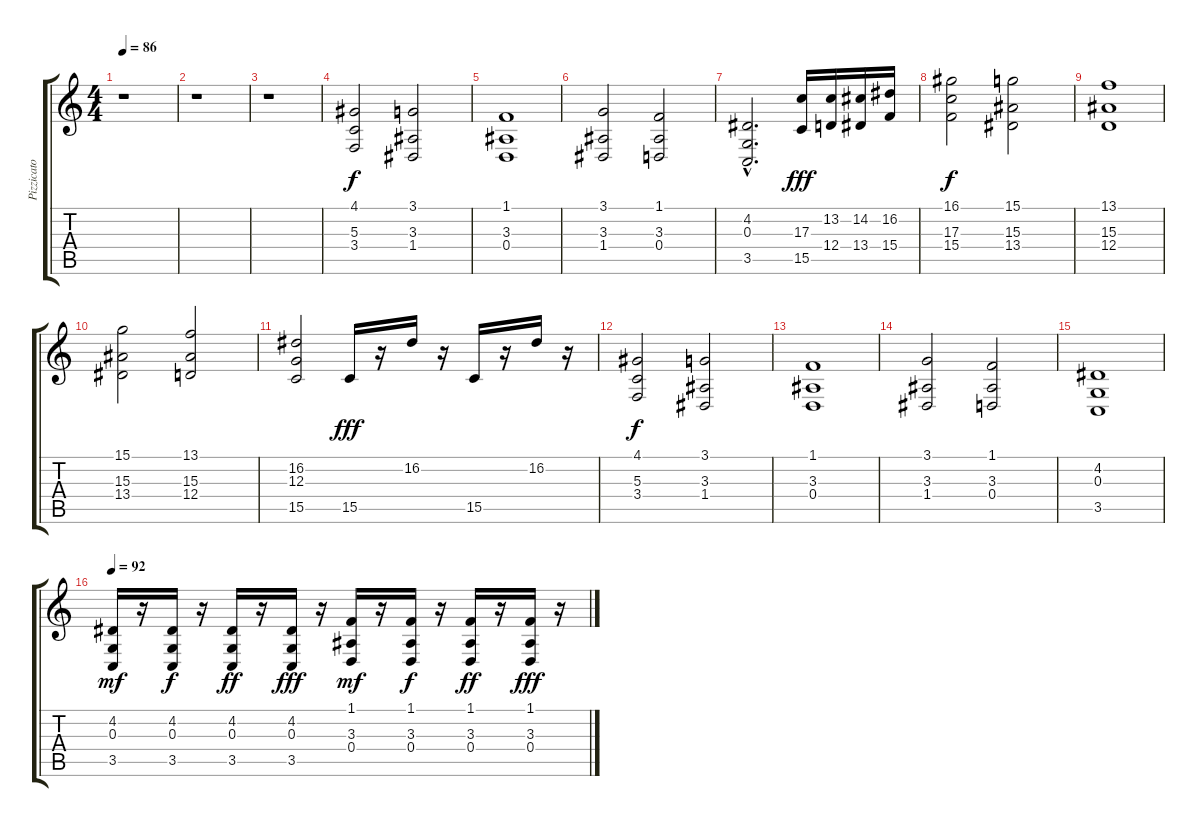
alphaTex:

\track ("Pizzicato Strings" "Pizzicato ") {instrument pizzicatostrings}
\staff {score tabs}
\tuning (E4 B3 G3 D3 A2 E2) {hide}
\ts (4 4)
\tempo 86
\clef g2
\ks c
r.1{dy f} |
r.1 |
r.1 |
(4.1 5.3 3.4).2 (3.1 3.3 1.4).2 |
(1.1 3.3 0.4).1 |
(3.1 3.3 1.4).2 (1.1 3.3 0.4).2 |
(4.2{hac} 0.3{hac} 3.5{hac}).2{d} (17.3 15.5).16{dy fff} (13.2 12.4).16 (14.2 13.4).16 (16.2 15.4).16 |
(16.1 17.3 15.4).2{dy f} (15.1 15.3 13.4).2 |
(13.1 15.3 12.4).1 |
(15.1 15.3 13.4).2 (13.1 15.3 12.4).2 |
(16.2 12.3 15.5).2 15.5.16{dy fff} r.16 16.2.16 r.16 15.5.16 r.16 16.2.16 r.16 |
(4.1 5.3 3.4).2{dy f} (3.1 3.3 1.4).2 |
(1.1 3.3 0.4).1 |
(3.1 3.3 1.4).2 (1.1 3.3 0.4).2 |
(4.2 0.3 3.5).1 |
\tempo 92
(4.2 0.3 3.5).16{dy mf volume 12} r.16 (4.2 0.3 3.5).16{dy f} r.16 (4.2 0.3 3.5).16{dy ff} r.16 (4.2 0.3 3.5).16{dy fff} r.16 (1.1 3.3 0.4).16{dy mf} r.16 (1.1 3.3 0.4).16{dy f} r.16 (1.1 3.3 0.4).16{dy ff} r.16 (1.1 3.3 0.4).16{dy fff} r.16
